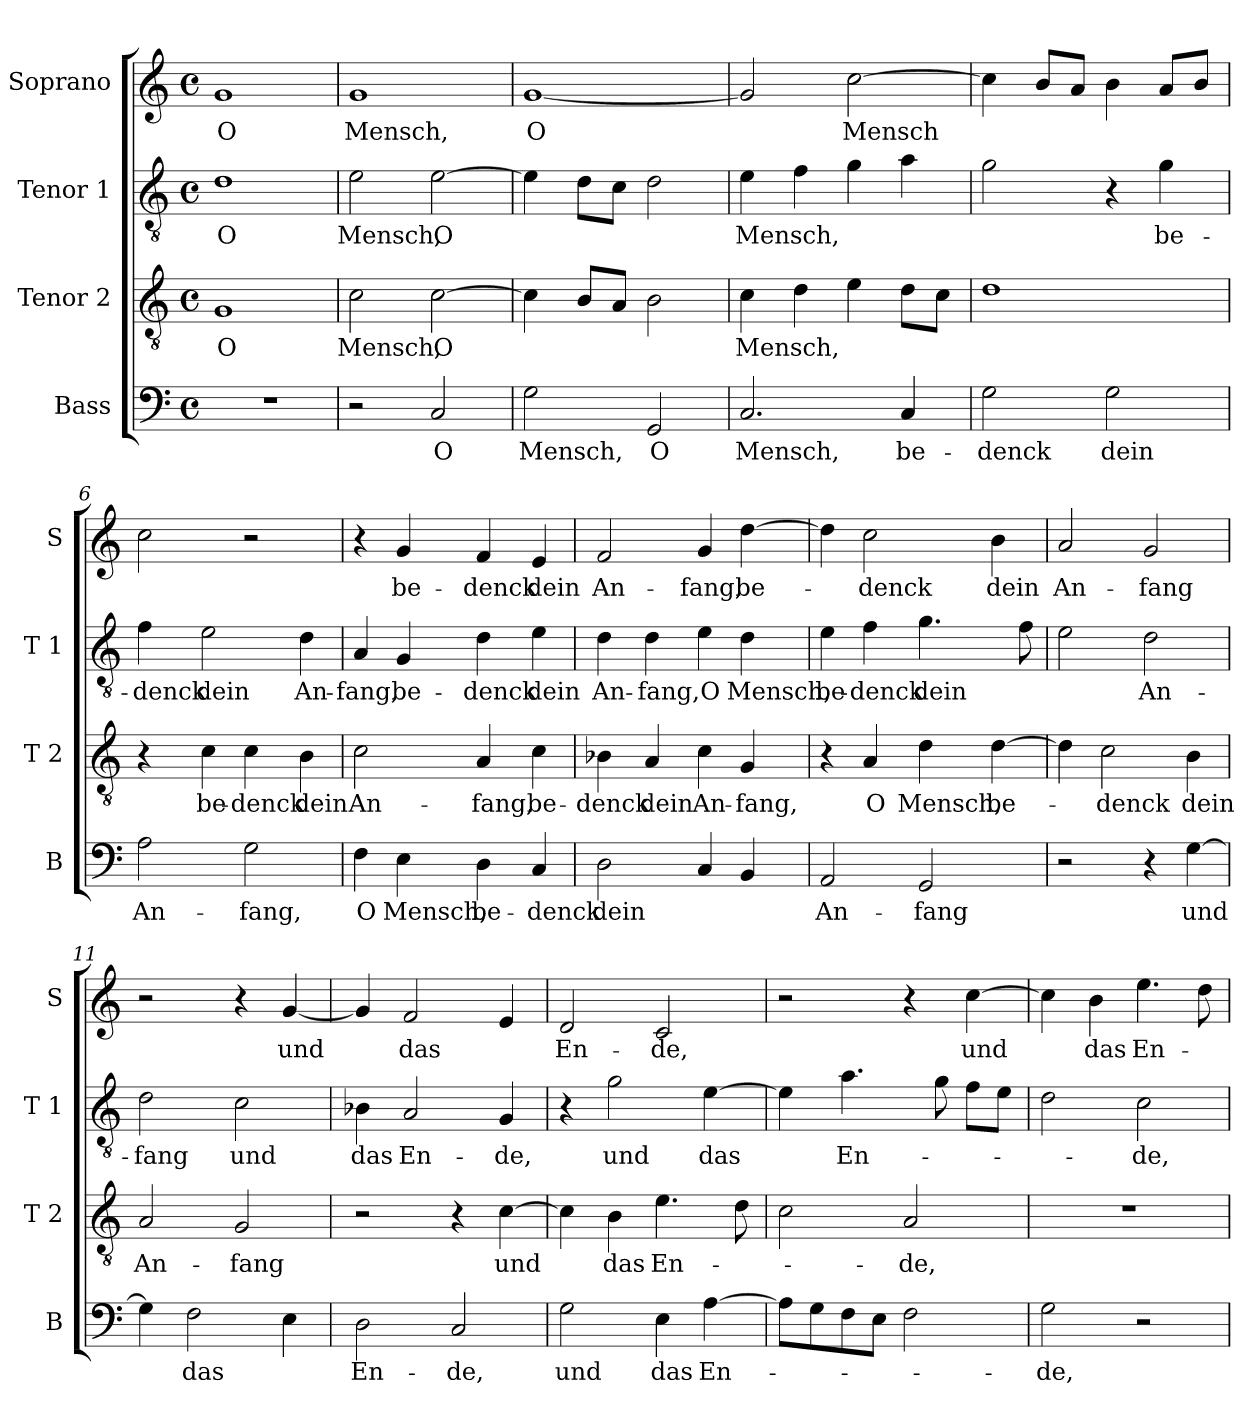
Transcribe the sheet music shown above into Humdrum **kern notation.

**kern	**text	**kern	**text	**kern	**text	**kern	**text
*part4	*part4	*part3	*part3	*part2	*part2	*part1	*part1
*staff4	*staff4	*staff3	*staff3	*staff2	*staff2	*staff1	*staff1
*I"Bass	*	*I"Tenor 2	*	*I"Tenor 1	*	*I"Soprano	*
*I'B	*	*I'T 2	*	*I'T 1	*	*I'S	*
*clefF4	*	*clefGv2	*	*clefGv2	*	*clefG2	*
*k[]	*	*k[]	*	*k[]	*	*k[]	*
*C:	*	*C:	*	*C:	*	*C:	*
*M4/4	*	*M4/4	*	*M4/4	*	*M4/4	*
*met(c)	*	*met(c)	*	*met(c)	*	*met(c)	*
=1	=1	=1	=1	=1	=1	=1	=1
!	!	!	!LO:LY:b	!	!LO:LY:b	!	!LO:LY:b
1r	.	1G	O	1d	O	1g	O
=2	=2	=2	=2	=2	=2	=2	=2
!	!	!	!LO:LY:b	!	!LO:LY:b	!	!LO:LY:b
2r	.	2c\	Mensch,	2e\	Mensch,	1g	Mensch,
!	!LO:LY:b	!	!LO:LY:b	!	!LO:LY:b	!	!
2C/	O	[2c\	O	[2e\	O	.	.
=3	=3	=3	=3	=3	=3	=3	=3
!	!LO:LY:b	!	!	!	!	!	!LO:LY:b
2G\	Mensch,	4c\]	.	4e\]	.	[1g	O
.	.	8B/L	.	8d\L	.	.	.
.	.	8A/J	.	8c\J	.	.	.
!	!LO:LY:b	!	!	!	!	!	!
2GG/	O	2B\	.	2d\	.	.	.
=4	=4	=4	=4	=4	=4	=4	=4
!	!LO:LY:b	!	!LO:LY:b	!	!LO:LY:b	!	!
2.C/	Mensch,	4c\	Mensch,	4e\	Mensch,	2g/]	.
.	.	4d\	.	4f\	.	.	.
!	!	!	!	!	!	!	!LO:LY:b
.	.	4e\	.	4g\	.	[2cc\	Mensch
!	!LO:LY:b	!	!	!	!	!	!
4C/	be-	8d\L	.	4a\	.	.	.
.	.	8c\J	.	.	.	.	.
=5	=5	=5	=5	=5	=5	=5	=5
!	!LO:LY:b	!	!	!	!	!	!
2G\	-denck	1d	.	2g\	.	4cc\]	.
.	.	.	.	.	.	8b/L	.
.	.	.	.	.	.	8a/J	.
!	!LO:LY:b	!	!	!	!	!	!
2G\	dein	.	.	4r	.	4b\	.
!	!	!	!	!	!LO:LY:b	!	!
.	.	.	.	4g\	be-	8a/L	.
.	.	.	.	.	.	8b/J	.
!!LO:LB:g=z
=6	=6	=6	=6	=6	=6	=6	=6
!	!LO:LY:b	!	!	!	!LO:LY:b	!	!
2A\	An-	4r	.	4f\	-denck	2cc\	.
!	!	!	!LO:LY:b	!	!LO:LY:b	!	!
.	.	4c\	be-	2e\	dein	.	.
!	!LO:LY:b	!	!LO:LY:b	!	!	!	!
2G\	-fang,	4c\	-denck	.	.	2r	.
!	!	!	!LO:LY:b	!	!LO:LY:b	!	!
.	.	4B\	dein	4d\	An-	.	.
=7	=7	=7	=7	=7	=7	=7	=7
!	!LO:LY:b	!	!LO:LY:b	!	!LO:LY:b	!	!
4F\	O	2c\	An-	4A/	-fang,	4r	.
!	!LO:LY:b	!	!	!	!LO:LY:b	!	!LO:LY:b
4E\	Mensch,	.	.	4G/	be-	4g/	be-
!	!LO:LY:b	!	!LO:LY:b	!	!LO:LY:b	!	!LO:LY:b
4D\	be-	4A/	-fang,	4d\	-denck	4f/	-denck
!	!LO:LY:b	!	!LO:LY:b	!	!LO:LY:b	!	!LO:LY:b
4C/	-denck	4c\	be-	4e\	dein	4e/	dein
=8	=8	=8	=8	=8	=8	=8	=8
!	!LO:LY:b	!	!LO:LY:b	!	!LO:LY:b	!	!LO:LY:b
2D\	dein	4B-X\	-denck	4d\	An-	2f/	An-
!	!	!	!LO:LY:b	!	!LO:LY:b	!	!
.	.	4A/	dein	4d\	-fang,	.	.
!	!	!	!LO:LY:b	!	!LO:LY:b	!	!LO:LY:b
4C/	.	4c\	An-	4e\	O	4g/	-fang,
!	!	!	!LO:LY:b	!	!LO:LY:b	!	!LO:LY:b
4BB/	.	4G/	-fang,	4d\	Mensch,	[4dd\	be-
=9	=9	=9	=9	=9	=9	=9	=9
!	!LO:LY:b	!	!	!	!LO:LY:b	!	!
2AA/	An-	4r	.	4e\	be-	4dd\]	.
!	!	!	!LO:LY:b	!	!LO:LY:b	!	!LO:LY:b
.	.	4A/	O	4f\	-denck	2cc\	-denck
!	!LO:LY:b	!	!LO:LY:b	!	!LO:LY:b	!	!
2GG/	-fang	4d\	Mensch,	4.g\	dein	.	.
!	!	!	!LO:LY:b	!	!	!	!LO:LY:b
.	.	[4d\	be-	.	.	4b\	dein
.	.	.	.	8f\	.	.	.
=10	=10	=10	=10	=10	=10	=10	=10
!	!	!	!	!	!	!	!LO:LY:b
2r	.	4d\]	.	2e\	.	2a/	An-
!	!	!	!LO:LY:b	!	!	!	!
.	.	2c\	-denck	.	.	.	.
!	!	!	!	!	!LO:LY:b	!	!LO:LY:b
4r	.	.	.	2d\	An-	2g/	-fang
!	!LO:LY:b	!	!LO:LY:b	!	!	!	!
[4G\	und	4B\	dein	.	.	.	.
=11	=11	=11	=11	=11	=11	=11	=11
!	!	!	!LO:LY:b	!	!LO:LY:b	!	!
4G\]	.	2A/	An-	2d\	-fang	2r	.
!	!LO:LY:b	!	!	!	!	!	!
2F\	das	.	.	.	.	.	.
!	!	!	!LO:LY:b	!	!LO:LY:b	!	!
.	.	2G/	-fang	2c\	und	4r	.
!	!	!	!	!	!	!	!LO:LY:b
4E\	.	.	.	.	.	[4g/	und
!!LO:PB:g=z
=12	=12	=12	=12	=12	=12	=12	=12
!	!LO:LY:b	!	!	!	!LO:LY:b	!	!
2D\	En-	2r	.	4B-X\	das	4g/]	.
!	!	!	!	!	!LO:LY:b	!	!LO:LY:b
.	.	.	.	2A/	En-	2f/	das
!	!LO:LY:b	!	!	!	!	!	!
2C/	-de,	4r	.	.	.	.	.
!	!	!	!LO:LY:b	!	!LO:LY:b	!	!
.	.	[4c\	und	4G/	-de,	4e/	.
=13	=13	=13	=13	=13	=13	=13	=13
!	!LO:LY:b	!	!	!	!	!	!LO:LY:b
2G\	und	4c\]	.	4r	.	2d/	En-
!	!	!	!LO:LY:b	!	!LO:LY:b	!	!
.	.	4B\	das	2g\	und	.	.
!	!LO:LY:b	!	!LO:LY:b	!	!	!	!LO:LY:b
4E\	das	4.e\	En-	.	.	2c/	-de,
!	!LO:LY:b	!	!	!	!LO:LY:b	!	!
[4A\	En-	.	.	[4e\	das	.	.
.	.	8d\	.	.	.	.	.
=14	=14	=14	=14	=14	=14	=14	=14
8A\L]	.	2c\	.	4e\]	.	2r	.
8G\	.	.	.	.	.	.	.
!	!	!	!	!	!LO:LY:b	!	!
8F\	.	.	.	4.a\	En-	.	.
8E\J	.	.	.	.	.	.	.
!	!	!	!LO:LY:b	!	!	!	!
2F\	.	2A/	-de,	.	.	4r	.
.	.	.	.	8g\	.	.	.
!	!	!	!	!	!	!	!LO:LY:b
.	.	.	.	8f\L	.	[4cc\	und
.	.	.	.	8e\J	.	.	.
=15	=15	=15	=15	=15	=15	=15	=15
!	!LO:LY:b	!	!	!	!	!	!
2G\	-de,	1r	.	2d\	.	4cc\]	.
!	!	!	!	!	!	!	!LO:LY:b
.	.	.	.	.	.	4b\	das
!	!	!	!	!	!LO:LY:b	!	!LO:LY:b
2r	.	.	.	2c\	-de,	4.ee\	En-
.	.	.	.	.	.	8dd\	.
=	=	=	=	=	=	=	=
*-	*-	*-	*-	*-	*-	*-	*-
